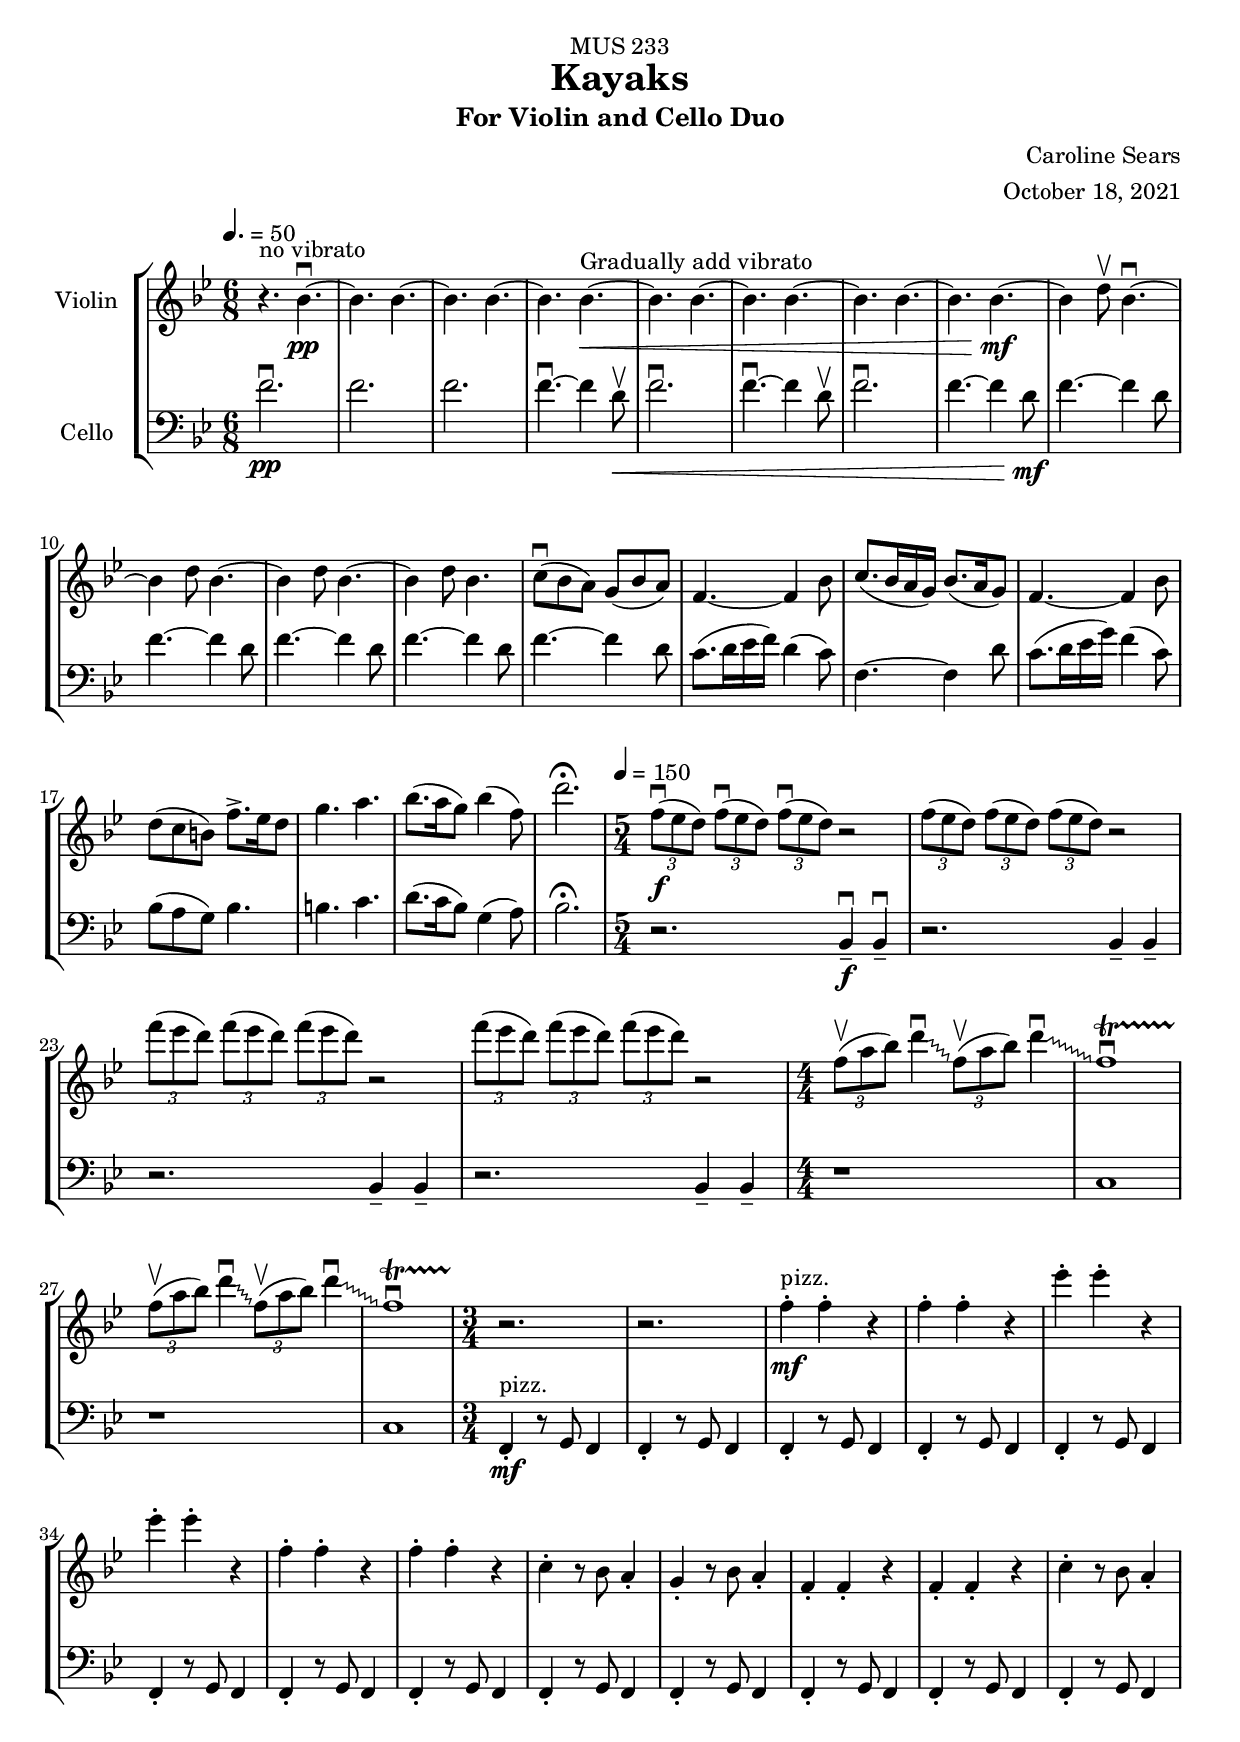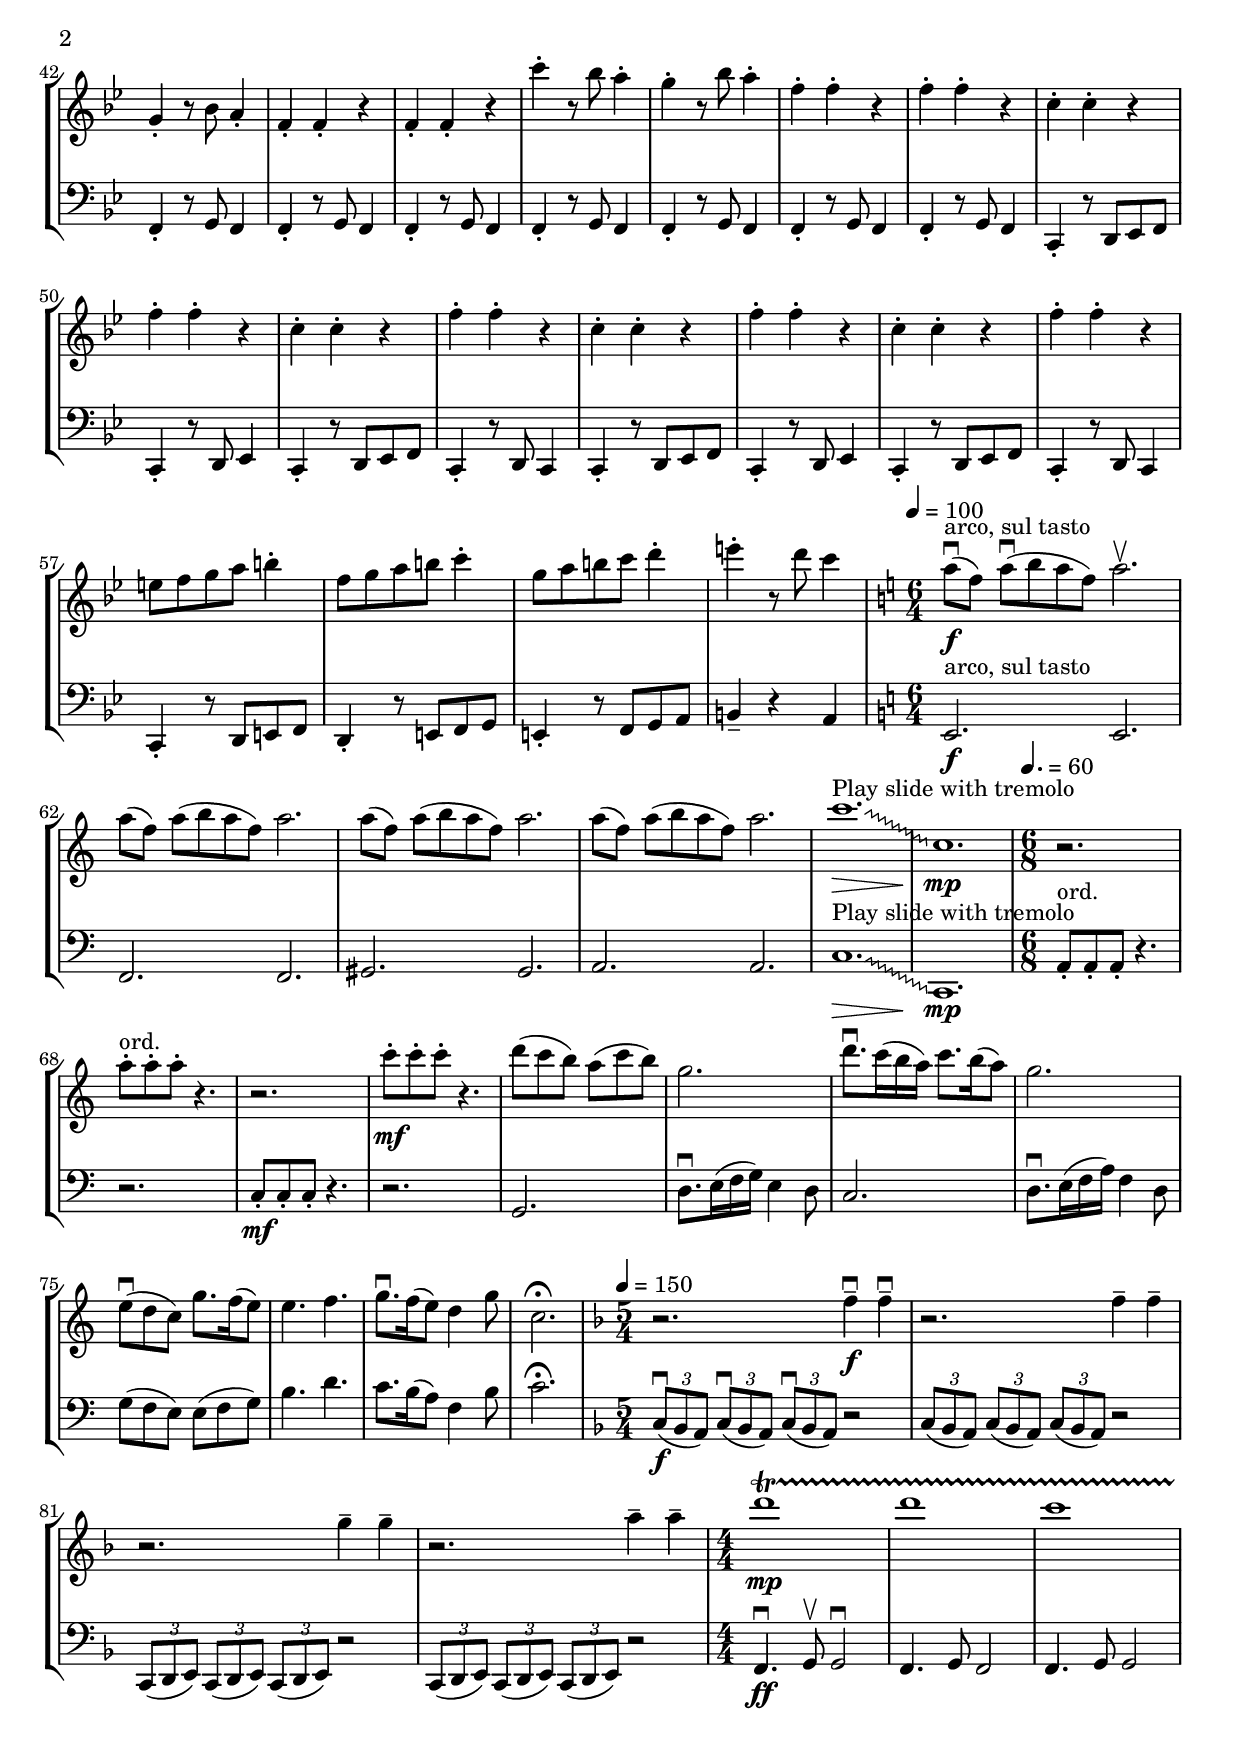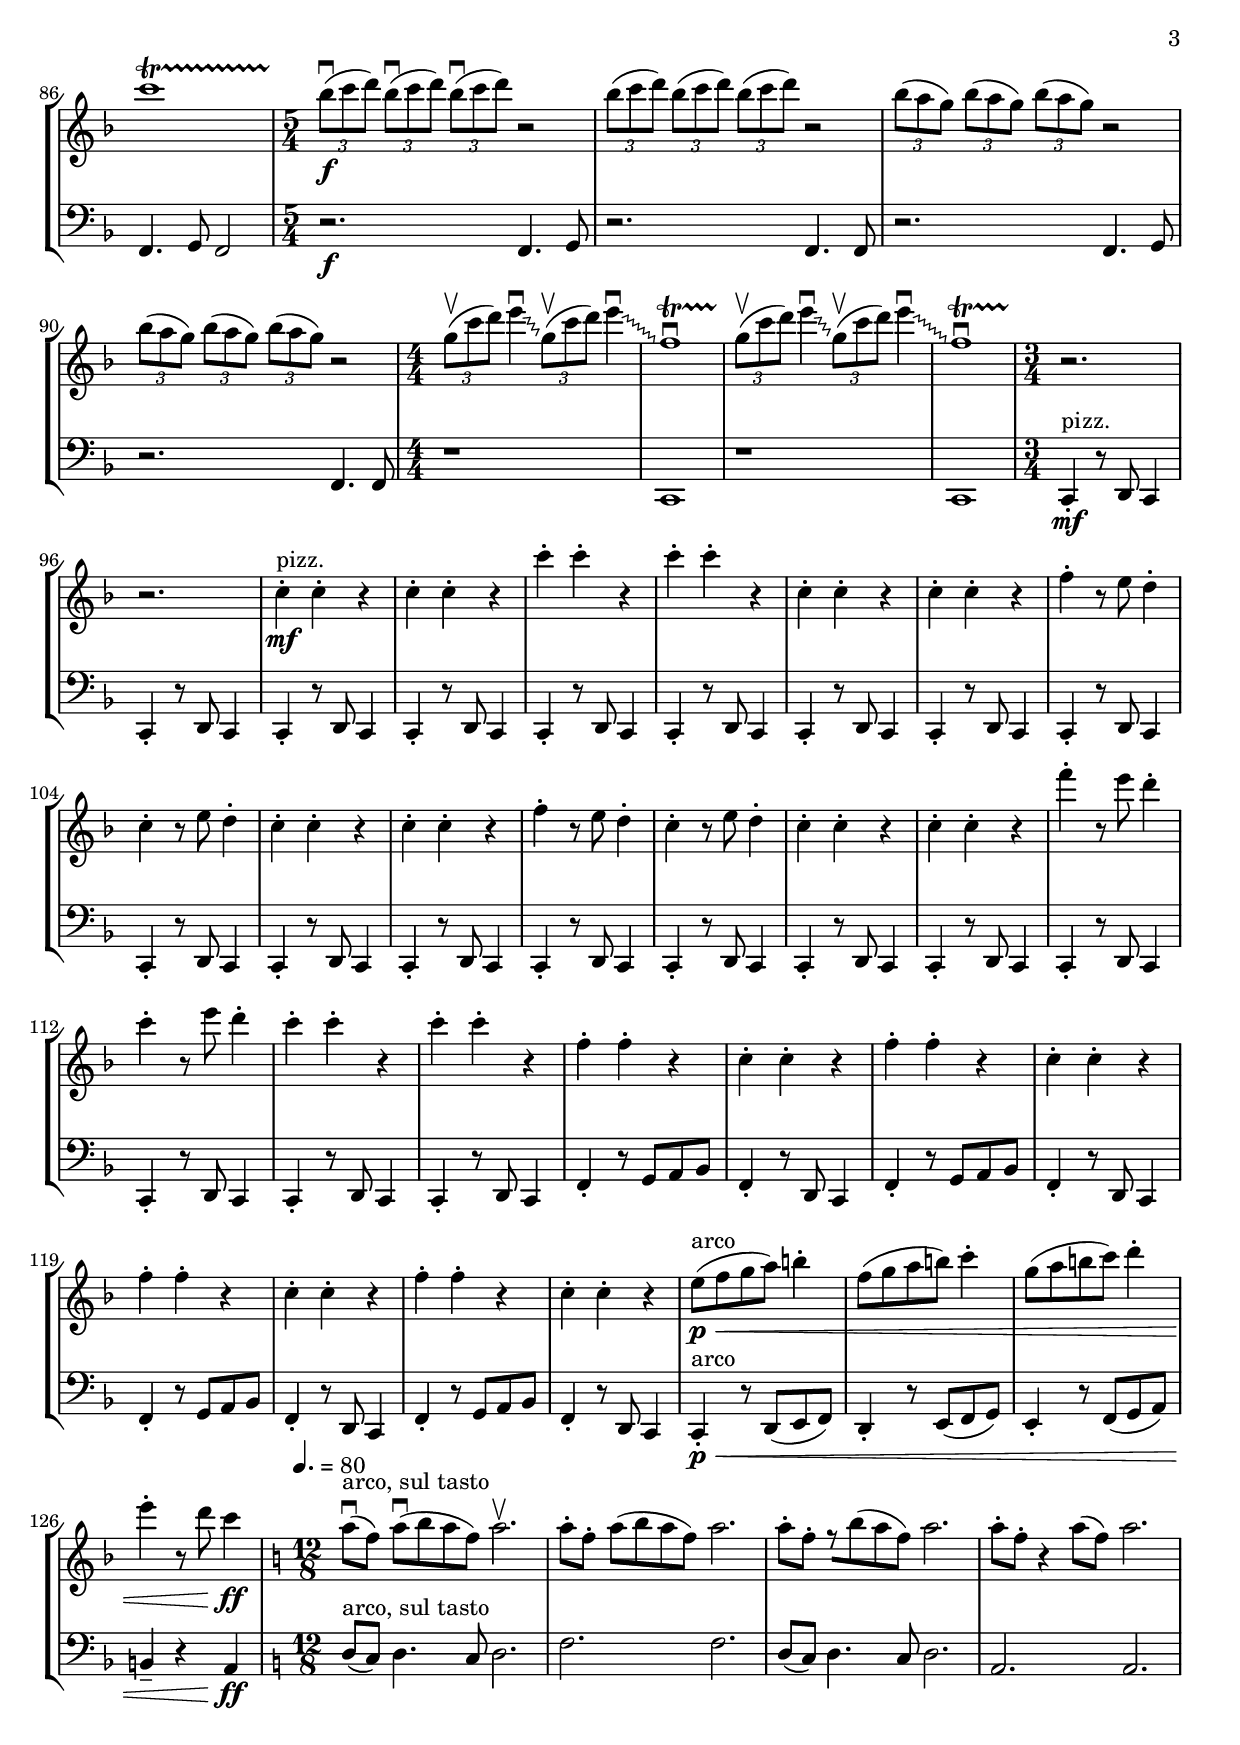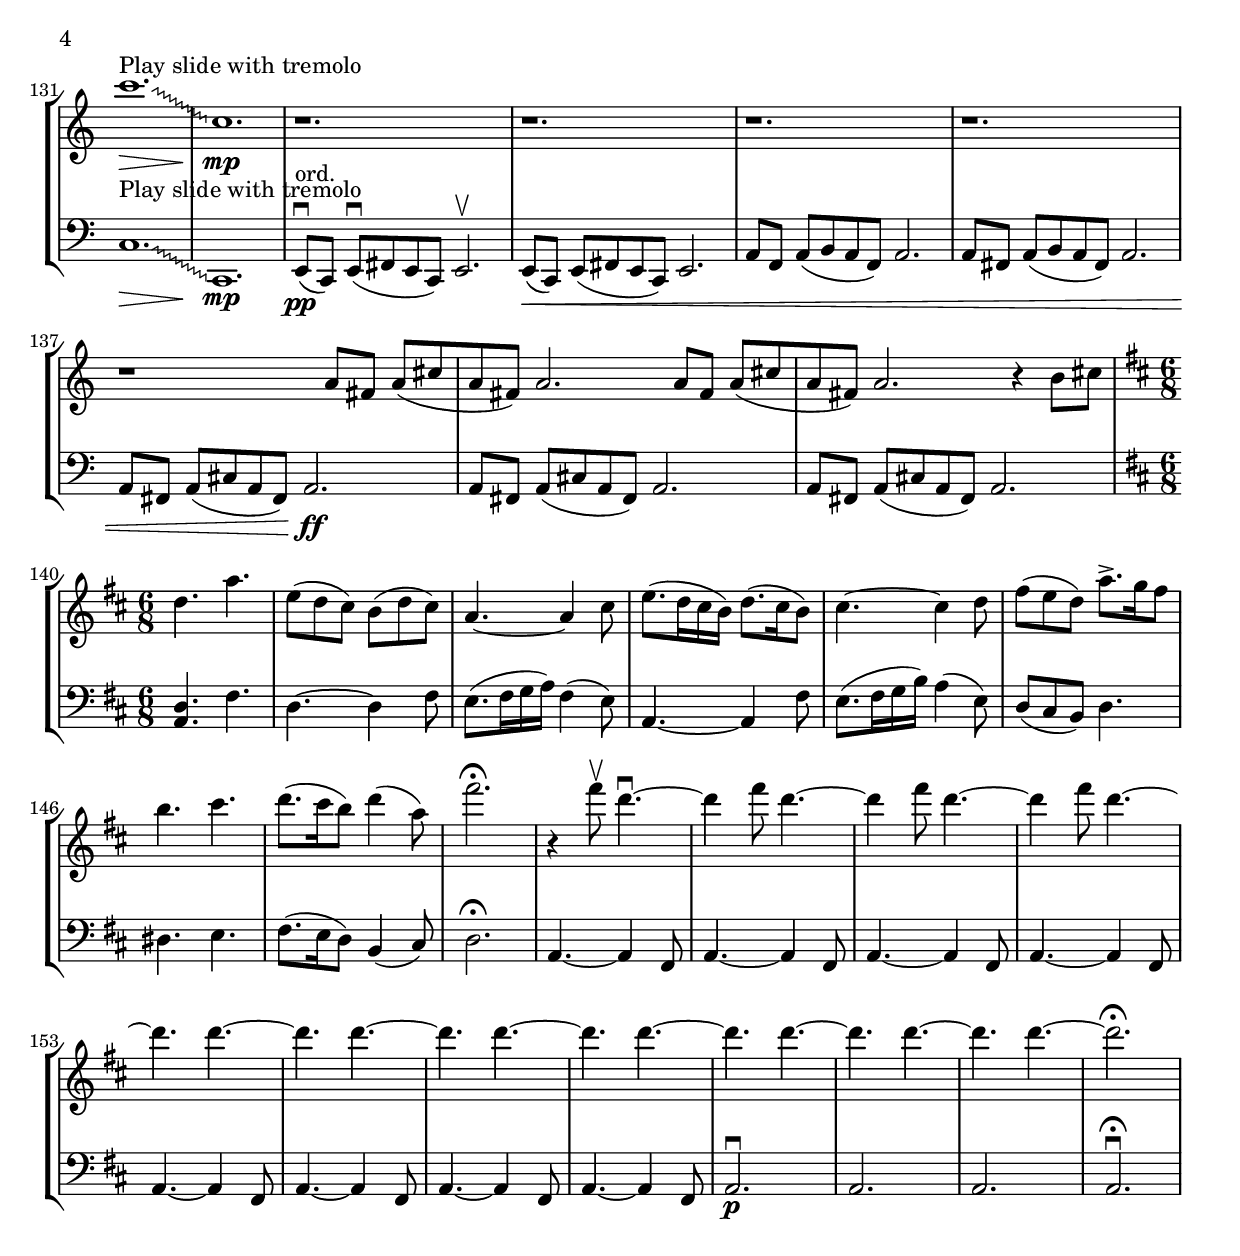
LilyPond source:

\header {
    title = "Kayaks"
    subtitle = "For Violin and Cello Duo"
    dedication = "MUS 233"
    composer = "Caroline Sears"
    arranger = "October 18, 2021"

      % The following fields are centered at the bottom
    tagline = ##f


} %make this composition feel like a journey
\score {
% violin code
  \new StaffGroup <<
    \new Staff \with { instrumentName = "Violin" }
      \relative c'' {
      %A section
      \time 6/8
      \key bes \major
      \tempo 4. = 50 
      %bars1-8
       r4.^\markup "no vibrato" bes4.\downbow~\pp| bes4. bes4.~| bes4. bes~| bes bes~\<^\markup "Gradually add vibrato"|
       bes4. bes4.~| bes4. bes~| bes4. bes4.~| bes bes~\!\mf |
       %bars 9-16
       bes4 d8\upbow bes4.\downbow~|bes4 d8 bes4.~|bes4 d8 bes4.~ |bes4 d8 bes4.|
       c8\downbow (bes a) g (bes a) | f4.~f4 bes8| c8. (bes16 a g) bes8. (a16 g8) | f4.~f4 bes8|
       %bars 17-20
       d8 (c b) f'8.\accent ees16 d8 | g4. a4. | bes8. (a16 g8) bes4 (f8) | d'2.\fermata
      %%%%%%%%%%%%%%%%%%%%%%%%%%%%%
      %B Section
      \tempo 4 = 150
      \time 5/4
      %bars 21-24
      \tuplet 3/2 {f,8\downbow\f (ees d)} \tuplet 3/2 {f\downbow (ees d)}  \tuplet 3/2 {f\downbow (ees d)} r2 |
      \tuplet 3/2 {f8 (ees d)} \tuplet 3/2 {f (ees d)}  \tuplet 3/2 {f (ees d)} r2 |
      \tuplet 3/2 {f'8 (ees d)} \tuplet 3/2 {f (ees d)}  \tuplet 3/2 {f (ees d)} r2 |
      \tuplet 3/2 {f8 (ees d)} \tuplet 3/2 {f (ees d)}  \tuplet 3/2 {f (ees d)} r2 |
      % bars 25-28
      \numericTimeSignature \time 4/4
      \override Glissando.style = #'zigzag
      \tuplet 3/2 {f,8\upbow (a bes)} d4\downbow\glissando \tuplet 3/2 {f,8\upbow (a bes)} d4\downbow\glissando 
      f,1\downbow\startTrillSpan|
      \tuplet 3/2 {f8\stopTrillSpan\upbow (a bes)} d4\downbow\glissando \tuplet 3/2 {f,8\upbow (a bes)} d4\downbow\glissando 
      f,1\downbow\startTrillSpan|
      %%%%%%%%%%%%%%%%%%%%%%%%%%%%%%%%
        % C Section
      %bars 29-32
      \time 3/4
      r2.\stopTrillSpan | r | f4^"pizz."\staccato\mf f\staccato r |f4\staccato f\staccato r |
      %bars 33-36
      ees'\staccato ees\staccato r| ees\staccato ees\staccato r| f,4\staccato f\staccato r |f4\staccato f\staccato r |
      %bars 37-40
      c\staccato r8 bes a4\staccato | g\staccato r8 bes a4\staccato |f4\staccato f\staccato r |f4\staccato f\staccato r |
      %bars 41-44
      c'\staccato r8 bes a4\staccato | g\staccato r8 bes a4\staccato |f4\staccato f\staccato r |f4\staccato f\staccato r |
      %bars 45-48
      c''\staccato r8 bes a4\staccato | g\staccato r8 bes a4\staccato |f4\staccato f\staccato r |f4\staccato f\staccato r |
      %bars 49-52
      c4\staccato c\staccato r |f4\staccato f\staccato r |c4\staccato c\staccato r |f4\staccato f\staccato r |
      %bars 49-52
      c4\staccato c\staccato r |f4\staccato f\staccato r |c4\staccato c\staccato r |f4\staccato f\staccato r |
      %bars 57-60
      e8 f g a b4\staccato |f8 g a b c4\staccato |g8 a b c d4\staccato | e4\staccato r8 d c4 |
      %%%%%%%%%%%%%%%%%%%%%%%%%%%%%%%%%
      %D Section
      \time 6/4
      \key a \minor
      \tempo 4 = 100
      %bars 61- 64
      a8^"arco, sul tasto"\downbow\f [(f)] a\downbow [(b a f)] a2.\upbow |a8 [(f)] a [(b a f)] a2. | 
      a8 [(f)] a [(b a f)] a2. |a8 [(f)] a [(b a f)] a2. |
      %bars 65-68
       c1.\glissando^\markup "Play slide with tremolo"\> | c,\!\mp |
       \time 6/8
       \tempo 4. = 60
        r2.| a'8\staccato^\markup "ord." a\staccato a\staccato r4. |
        r2. |c8\staccato\mf c\staccato c\staccato r4. |
      %bars 69-72
      d8 (c b) a (c b)| g2.| d'8.\downbow c16 (b a) c8. b16 (a8)| g2. | e8\downbow (d c) g'8. f16 (e8)| e4. f |g8.\downbow f16 (e8) d4 g8 |c,2.\fermata |
     %%%%%%%%%%%%%%%%%%%%%%%%%%%%%%%%%%%%%
      %B' Section 
      %bars 73-76
       \key f \major
       \time 5/4
       \tempo 4 =150
      r2. f4\tenuto\downbow\f f4\downbow\tenuto |r2. f4\tenuto f4\tenuto |
      r2. g4\tenuto g4\tenuto |r2. a4\tenuto a4\tenuto |
      %bars 77-80
      \time 4/4
      d1\startTrillSpan\mp | d1 | c1 | c1 |
      %bars 81-84
      \time 5/4
      \tuplet 3/2 {bes8\stopTrillSpan\downbow\f(c d)} \tuplet 3/2 {bes\downbow (c d)}  \tuplet 3/2 {bes\downbow (c d)} r2 |
      \tuplet 3/2 {bes8(c d)} \tuplet 3/2 {bes (c d)}  \tuplet 3/2 {bes (c d)} r2 |
      \tuplet 3/2 {bes8(a g)} \tuplet 3/2 {bes (a g)}  \tuplet 3/2 {bes (a g)} r2 |
      \tuplet 3/2 {bes8(a g)} \tuplet 3/2 {bes (a g)}  \tuplet 3/2 {bes (a g)} r2 |
      %bars 85-88
      \time 4/4
      \tuplet 3/2 {g8\upbow (c d)} e4\downbow\glissando \tuplet 3/2 {g,8\upbow (c d)} e4\downbow\glissando 
      f,1\downbow\startTrillSpan|
      \tuplet 3/2 {g8\stopTrillSpan\upbow (c d)} e4\downbow\glissando \tuplet 3/2 {g,8\upbow (c d)} e4\downbow\glissando 
      f,1\downbow\startTrillSpan|
      %%%%%%%%%%%%%%%%%%%%%%%%
      %C' Section
      \time 3/4
      %Bars 89-92
      r2.\stopTrillSpan | r | c4^"pizz."\staccato\mf c\staccato r |c4\staccato c\staccato r |
      %bars 93-96
      c'\staccato c\staccato r| c\staccato c\staccato r| c,4\staccato c\staccato r |c4\staccato c\staccato r |
      %bars 97-100
      f\staccato r8 e d4\staccato | c\staccato r8 e d4\staccato |c4\staccato c\staccato r |c4\staccato c\staccato r |
      %bars 101-104
      f\staccato r8 e d4\staccato | c\staccato r8 e d4\staccato |c4\staccato c\staccato r |c4\staccato c\staccato r |
      %bars 105-108
      f'\staccato r8 e d4\staccato | c\staccato r8 e d4\staccato |c4\staccato c\staccato r |c4\staccato c\staccato r |
      %bars 109-112
      f,4\staccato f\staccato r |c4\staccato c\staccato r |f4\staccato f\staccato r |c4\staccato c\staccato r |
      %bars 113-116
      f4\staccato f\staccato r |c4\staccato c\staccato r |f4\staccato f\staccato r |c4\staccato c\staccato r |
      %bars 117-120
      e8^"arco"\p\< (f g a) b4\staccato |f8 (g a b) c4\staccato |g8 (a b c) d4\staccato | e4\staccato r8 d c4\!\ff |
      %%%%%%%%%%%%%%%%%%%%%%%%%%
      %D' Section (climax)
      \time 12/8
      \key a \minor
      \tempo 4. = 80
      %bars 121-124
      a8^"arco, sul tasto"\downbow [(f)] a\downbow [(b a f)] a2.\upbow |
      a8\staccato [f\staccato] a [(b a f)] a2. | 
      a8\staccato [f\staccato] r [b (a f)] a2. |
      a8\staccato [f\staccato] r4  a8 (f) a2. |
      %bars 125-128
       c1.\glissando^\markup "Play slide with tremolo"\> | c,\!\mp | 
      %bars 129-132
      r1. |r |r |r |
      %bars 132-135
      r1 a8 [fis] a [(cis |
      a fis)] a2. a8 [fis] a [(cis |
       a fis)] a2. r4 b8 cis |
       \key d \major
       \time 6/8
       d4. a' |
       %bars 136-139
       e8 (d cis) b (d cis) |a4.~a4 cis8 | e8. (d16 cis b) d8. (cis16 b8) | cis4.~cis4 d8 |
       %bars 140-143
       fis8 (e d) a'8.\accent g16 fis8 | b4. cis4. | d8. (cis16 b8) d4 (a8) | fis'2.\fermata
      %%%%%%%%%%%%%%%%%
      %Outro
      %bars 144-147
      r4 fis8\upbow d4.\downbow~|d4 fis8 d4.~ |d4 fis8 d4.~ |d4 fis8 d4.~ |
      %bars 148-151
      d4. d4.~| d4. d~|d4. d4.~| d4. d~|
      %bars 152-155
      d4. d4.~| d4. d~|d4. d4.~|d2.\fermata |
      }
    


%cello code
    \new Staff \with { instrumentName = "Cello" }
      \relative c' { 
      \clef "bass"
      %A section
      \time 6/8
      \key bes \major
      \tempo 4. = 50
      %bars 1-8
      f2.\downbow\pp |f |f |f4.\downbow~f4 d8\upbow\< |
      f2.\downbow|f4.\downbow~f4 d8\upbow |f2.\downbow|f4.~f4 d8\!\mf |
      %bars 9-16
      f4.~f4 d8 |f4.~f4 d8 |f4.~f4 d8 |f4.~f4 d8 |
      f4.~f4 d8 | c8. (d16 ees16 f) d4 (c8) |f,4.~f4 d'8 |c8. (d16 ees16 g) f4 (c8) |
      %bars 17-20
      bes8 (a g) bes4. | b4. c4. | d8. (c16 bes8) g4 (a8) |bes2.\fermata|
      %%%%%%%%%%%%%%%%%%%%%%%%%%%%%%%%%%
      %B section
      \tempo 4 = 150
      \time 5/4
      %bars 21-24
      r2. bes,4\tenuto\downbow\f bes4\downbow\tenuto |r2. bes4\tenuto bes4\tenuto |
      r2. bes4\tenuto bes4\tenuto |r2. bes4\tenuto bes4\tenuto |
      %bars 25-28
      \numericTimeSignature \time 4/4
      r1|c1|r1|c1
      %%%%%%%%%%%%%%%%%%%%%%%%%%%%%%%%%%%
      %C Section
      \time 3/4
      %bars 29-32
      f,4\staccato^"pizz."\mf r8 g f4 |f4\staccato r8 g f4 |f4\staccato r8 g f4 |f4\staccato r8 g f4 |
      %bars 33-36
      f4\staccato r8 g f4 |f4\staccato r8 g f4 |f4\staccato r8 g f4 |f4\staccato r8 g f4 |
      %bars 37-40
      f4\staccato r8 g f4 |f4\staccato r8 g f4 |f4\staccato r8 g f4 |f4\staccato r8 g f4 |
      %bars 41-44
      f4\staccato r8 g f4 |f4\staccato r8 g f4 |f4\staccato r8 g f4 |f4\staccato r8 g f4 |
      %bars 45-48
      f4\staccato r8 g f4 |f4\staccato r8 g f4 |f4\staccato r8 g f4 |f4\staccato r8 g f4 |
      %bars 49-52
      c4\staccato r8 d8 ees f|c4\staccato r8 d ees4 | c4\staccato r8 d8 ees f|c4\staccato r8 d c4 |
      %bars 53-56
      c4\staccato r8 d8 ees f|c4\staccato r8 d ees4 | c4\staccato r8 d8 ees f|c4\staccato r8 d c4 |   
      %bars 57-60
       c4\staccato r8 d8 e f| d4\staccato r8 e f g|  e4\staccato r8 f8 g a | b4\tenuto r4 a |
      %%%%%%%%%%%%%%%%%%%%%%%%%%%%%%%%%%
      %D Section (tense)
      \time 6/4
      \key a \minor
      \tempo 4 = 100
      %bars 61-64
      e2.^"arco, sul tasto"\f e2. | f2. f2. | gis2. gis2. | a a |
      %bars 65-68
      \override Glissando.style = #'zigzag
      c1.\glissando^\markup "Play slide with tremolo"\> | c,\!\mp |
      \time 6/8
      \tempo 4. = 60
       a'8\staccato^\markup "ord." a8\staccato a8\staccato r4.| r2. |
       c8\staccato\mf c8\staccato c8\staccato r4.| r2. |
       %bars 69-72
       g2. | d'8.\downbow e16 (f g) e4 d8 | c2. | d8.\downbow e16 (f a) f4 d8 | g8 (f e) e (f g)| b4. d | c8. b16 (a8) f4 b8 |c2.\fermata |
       %%%%%%%%%%%%%%%%%%%%
       %B' Section 
       %bars 73-76
       \key f \major
       \time 5/4
       \tempo 4 =150
       \tuplet 3/2 {c,8\downbow\f (bes a)} \tuplet 3/2 {c\downbow (bes a)}  \tuplet 3/2 {c\downbow (bes a)} r2 |
       \tuplet 3/2 {c8(bes a)} \tuplet 3/2 {c (bes a)}  \tuplet 3/2 {c (bes a)} r2 |
       \tuplet 3/2 {c,8 (d e)} \tuplet 3/2 {c (d e)}  \tuplet 3/2 {c (d e)} r2 |
       \tuplet 3/2 {c8 (d e)} \tuplet 3/2 {c (d e)}  \tuplet 3/2 {c(d e)} r2 |
      %bars 77-80
      \time 4/4
       f4.\downbow\ff g8\upbow g2\downbow | f4. g8 f2 | f4. g8 g2 | f4. g8 f2 |
       %bars 81-84
      \time 5/4
      r2.\f f4. g8 | r2. f4. f8 |r2. f4. g8 |r2. f4. f8 |
      %bars 85-88
      \time 4/4
      r1|c1|r1|c1
      %%%%%%%%%%%%%%%%%%%%%%%%
      %C' Section
      \time 3/4
      %Bars 89-92
      c4\staccato^"pizz."\mf r8 d c4 |c4\staccato r8 d c4 |c4\staccato r8 d c4 |c4\staccato r8 d c4 |
      %bars 93-96
      c4\staccato r8 d c4 |c4\staccato r8 d c4 |c4\staccato r8 d c4 |c4\staccato r8 d c4 |
      %bars 97-100
      c4\staccato r8 d c4 |c4\staccato r8 d c4 |c4\staccato r8 d c4 |c4\staccato r8 d c4 |
      %bars 101-104
      c4\staccato r8 d c4 |c4\staccato r8 d c4 |c4\staccato r8 d c4 |c4\staccato r8 d c4 |
      %bars 105-108
      c4\staccato r8 d c4 |c4\staccato r8 d c4 |c4\staccato r8 d c4 |c4\staccato r8 d c4 |
      %bars 109-112
      f4\staccato r8 g8 a bes|f4\staccato r8 d c4 | f4\staccato r8 g8 a bes|f4\staccato r8 d c4 |
      %bars 113-116
      f4\staccato r8 g8 a bes|f4\staccato r8 d c4 | f4\staccato r8 g8 a bes|f4\staccato r8 d c4 |  
      %bars 117-120
       c4\staccato^"arco"\p\< r8 d8 (e f)| d4\staccato r8 e (f g)|  e4\staccato r8 f8 (g a) | b4\tenuto r4 a\!\ff
       %%%%%%%%%%%%%%%%%%%%%%%%
      %D' Section (climax)
      \time 12/8
      \key a \minor
      \tempo 4. = 80
      %bars 121-124
      d8^"arco, sul tasto" (c) d4. c8 d2. | f2. f2. |d8(c) d4. c8 d2. | a a |
      %bars 125-128
      c1.\glissando^\markup "Play slide with tremolo"\> | c,\!\mp | 
      %bars 129-131
      e8^"ord."\downbow\pp [(c)] e\downbow [(fis e c)] e2.\upbow |
      e8\< [(c)] e[(fis e c)] e2. |
      a8 [f] a [(b a f)] a2. | 
      a8 [fis] a [(b a fis)] a2. | 
      %bars 132-135
      a8 [fis] a [(cis a fis)] a2.\!\ff | 
      a8 [fis] a [(cis a fis)] a2. | 
      a8 [fis] a [(cis a fis)] a2. | 
      \key d \major
      \time 6/8
      <d a>4. fis |
      %bars 136-139
      d4.~d4 fis8 | e8. (fis16 g16 a) fis4 (e8) |a,4.~a4 fis'8 |e8. (fis16 g16 b) a4 (e8) |
      %bars 140-143
      d8 (cis b) d4. | dis4. e4. | fis8. (e16 d8) b4 (cis8) |d2.\fermata|
      %%%%%%%%%%%%%%%%%
      %Outro
      %bars 144-147
      a4.~a4 fis8 | a4.~a4 fis8 |a4.~a4 fis8 |a4.~a4 fis8 |
      %bars 148-151
      |a4.~a4 fis8| a4.~a4 fis8| a4.~a4 fis8| a4.~a4 fis8 |
      %bars 152-155
      a2.\downbow\p |a |a |a\downbow\fermata |
      }
  >>
  \layout { }
  \midi { }
}
